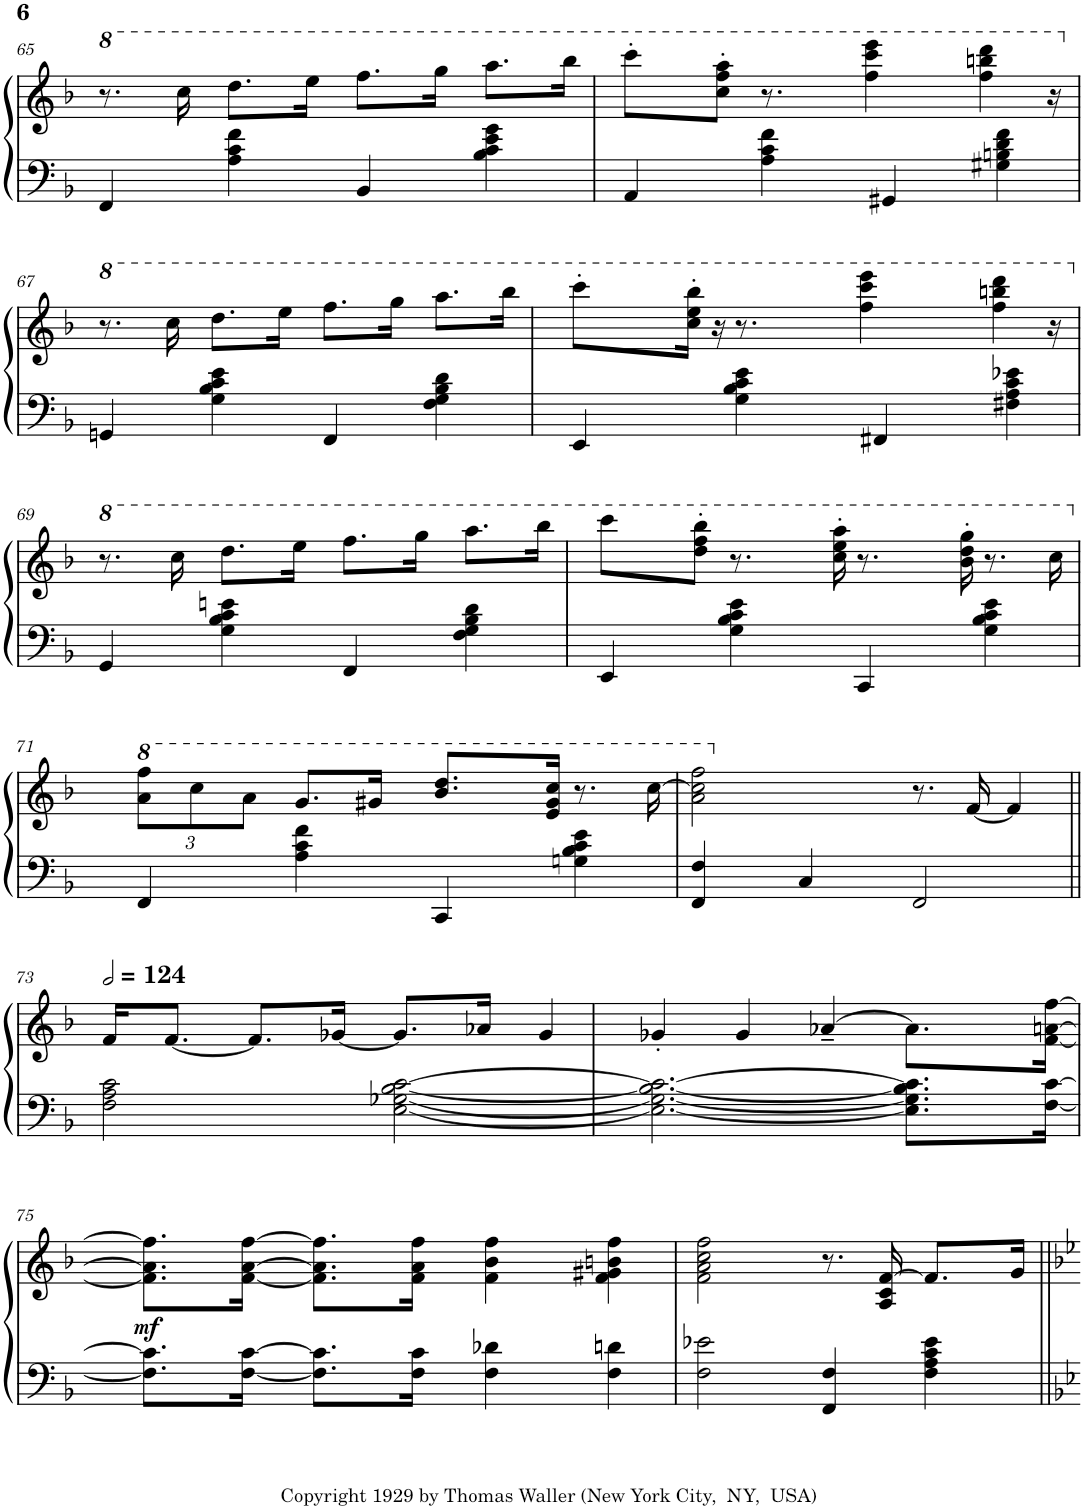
**kern	**kern	**dynam
*part1	*part1	*part1
*staff2	*staff1	*staff1/2
*I"Piano	*	*
*I'Pno.	*	*
!!LO:PB:g=z
*clefF4	*clefG2	*
*k[b-]	*k[b-]	*
*M4/4	*M4/4	*
*	*8va	*
=65	=65	=65
4FF/	8.r	.
.	16ccc\	.
4A\ 4c\ 4f\	8.ddd\L	.
.	16eee\Jk	.
4BB-/	8.fff\L	.
.	16ggg\Jk	.
4B-\ 4c\ 4e\ 4g\	8.aaa\L	.
.	16bbb-\Jk	.
=66	=66	=66
4AA/	8cccc'\L	.
.	8ccc\' 8fff\' 8aaa\'J	.
4A\ 4c\ 4f\	8.r	.
.	4fff\ 4cccc\ 4eeee\	.
4GG#X/	.	.
.	4fff\ 4bbbn\ 4dddd\	.
4G#X\ 4Bn\ 4d\ 4f\	.	.
.	16r	.
!!LO:LB:g=z
=67	=67	=67
*	*X8va	*
*	*8va	*
4GGn/	8.r	.
.	16ccc\	.
4G\ 4B-\ 4c\ 4e\	8.ddd\L	.
.	16eee\Jk	.
4FF/	8.fff\L	.
.	16ggg\Jk	.
4F\ 4G\ 4B-\ 4d\	8.aaa\L	.
.	16bbb-\Jk	.
=68	=68	=68
4EE/	8cccc'\L	.
.	16ccc\' 16eee\' 16bbb-\'Jk	.
.	16r	.
4G\ 4B-\ 4c\ 4e\	8.r	.
.	4fff\ 4cccc\ 4eeee\	.
4FF#X/	.	.
.	4fff\ 4bbbn\ 4dddd\	.
4F#X\ 4A\ 4c\ 4e-X\	.	.
.	16r	.
!!LO:LB:g=z
=69	=69	=69
*	*X8va	*
*	*8va	*
4GG/	8.r	.
.	16ccc\	.
4G\ 4B-\ 4c\ 4en\	8.ddd\L	.
.	16eee\Jk	.
4FF/	8.fff\L	.
.	16ggg\Jk	.
4F\ 4G\ 4B-\ 4d\	8.aaa\L	.
.	16bbb-\Jk	.
=70	=70	=70
4EE/	8cccc\L	.
.	8ddd\' 8fff\' 8bbb-\'J	.
4G\ 4B-\ 4c\ 4e\	8.r	.
.	16ccc\' 16eee\' 16aaa\'	.
4CC/	8.r	.
.	16bb-\' 16ddd\' 16ggg\'	.
4G\ 4B-\ 4c\ 4e\	8.r	.
.	16ccc\	.
!!LO:LB:g=z
=71	=71	=71
*	*X8va	*
*	*8va	*
*	*Xbrackettup	*
4FF/	12aa\ 12fff\L	.
.	12ccc\	.
.	12aa\J	.
4A\ 4c\ 4f\	8.gg/L	.
.	16gg#X/Jk	.
4CC/	8.bb-/ 8.ddd/L	.
.	16ee/ 16gg#/ 16ccc/Jk	.
4Gn\ 4B-\ 4c\ 4e\	8.r	.
.	[16ccc\	.
=72	=72	=72
4FF/ 4F/	2aa\ 2ccc\] 2fff\	.
4C/	.	.
*	*X8va	*
2FF/	8.r	.
.	[16f/	.
.	4f/]	.
!!LO:LB:g=z
=73||	=73||	=73||
*	*MM248	*
2F\ 2A\ 2c\	16f/KL	.
.	[8.f/J	.
.	8.f/L]	.
.	[16g-X/Jk	.
[2E\ [2G-X\ [2B-\ [2c\	8.g-/L]	.
.	16a-X/Jk	.
.	4g-/	.
=74	=74	=74
2.E\_ 2.G-\_ 2.B-\_ 2.c\_	4g-X'/	.
.	4g-/	.
.	[4a-X~/	.
8.E\] 8.G-\] 8.B-\] 8.c\]L	8.a-\L]	.
[16F\ [16c\Jk	[16f\ [16an\ [16ff\Jk	.
!!LO:LB:g=z
=75	=75	=75
!	!	!LO:DY:b
8.F\] 8.c\]L	8.f\] 8.a\] 8.ff\]L	mf
[16F\ [16c\Jk	[16f\ [16a\ [16ff\Jk	.
8.F\] 8.c\]L	8.f\] 8.a\] 8.ff\]L	.
16F\ 16c\Jk	16f\ 16a\ 16ff\Jk	.
4F\ 4d-X\	4f\ 4b-\ 4ff\	.
4F\ 4dn\	4f\ 4g#X\ 4bn\ 4ff\	.
=76	=76	=76
2F\ 2e-X\	2f\ 2a\ 2cc\ 2ff\	.
4FF/ 4F/	8.r	.
.	16A/ 16c/ [16f/	.
4F\ 4A\ 4c\ 4e-\	8.f/L]	.
.	16g/Jk	.
=||	=||	=||
*-	*-	*-
